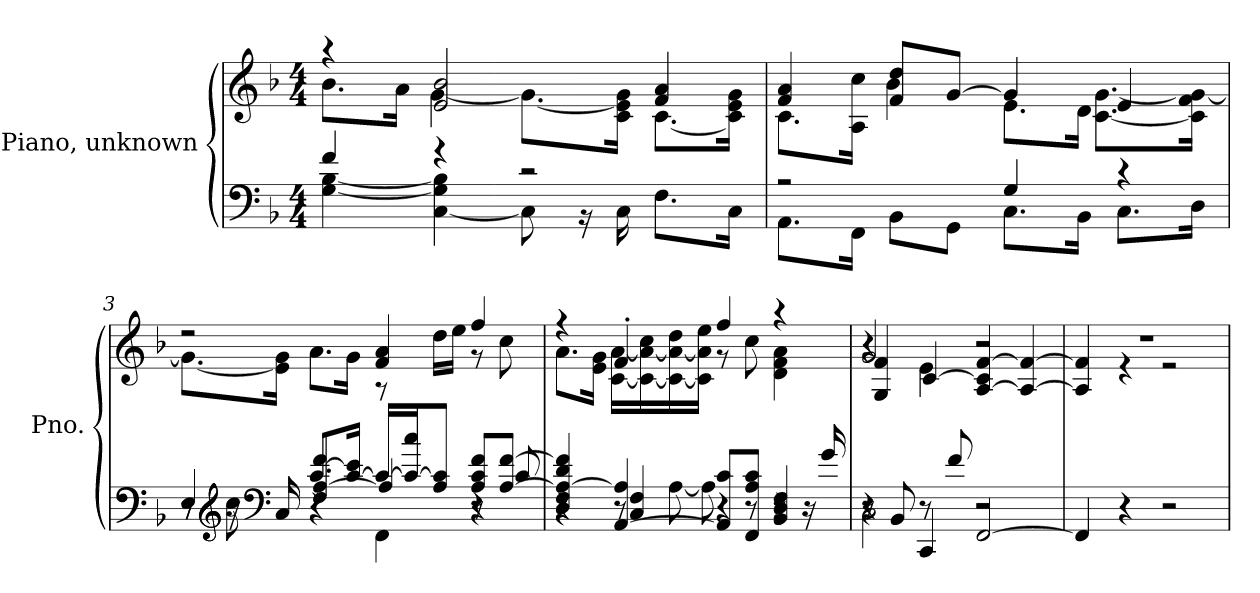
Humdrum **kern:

**kern	**kern
*part1	*part1
*staff2	*staff1
*I"Piano, unknown	*
*I'Pno.	*
*clefF4	*clefG2
*k[b-]	*k[b-]
*M4/4	*M4/4
*MM120	*MM120
=1	=1
*^	*^
4f/	[4G\ [4B-\	4r	8.b-\L
.	.	.	16a\Jk
4r	[4C\ 4G\] 4B-\]	2e/ 2b-/	[4g\
2r	8C\]	.	8.g\L_
.	16r	.	.
.	16C\	.	16c\ 16e\ 16g\]Jk
.	8.F\L	4f/ 4a/	[8.c\L
.	16C\Jk	.	16c\] 16e\ 16g\Jk
=2	=2	=2	=2
2r	8.AA\L	4f/ 4a/	8.c\L
.	16FF\Jk	.	16A\ 16cc\Jk
.	8BB-\L	8f/ 8dd/L	4b-\
.	8GG\J	[8g/J	.
4G/	8.C\L	4g/]	8.e\L
.	16BB-\Jk	.	16d\Jk
4r	8.C\L	4e/	[8.c\ [8.g\L
.	16D\Jk	.	16c\] 16f\ 16g\_Jk
=3	=3	=3	=3
*	*^	*	*
8r	8r	4E/	2r	8.g\L_
*clefG2	*	*	*	*
16r	8cc\	.	.	.
*clefF4	*	*	*	*
16C/	.	.	.	16e\ 16g\]Jk
[8.c/L	4r	4F/ [4A/ 4f/	.	8.a\L
16c/_ 16e/Jk	.	.	.	16g\Jk
16c/LL_	4FF\	4A/]	4f/ 4a/	8r
16c/_ 16cc/J	.	.	.	.
8A/ 8c/]J	.	.	.	16dd\LL
.	.	.	.	16ee\JJ
8A/ 8c/ 8f/L	4r	8r	4ff/	8r
[8A/ [8f/J	.	8c/	.	8cc\
!!LO:LB:g=z	!!
=4	=4	=4	=4	=4
4D/ 4F/ 4A/_ 4d/ 4f/]	4r	4r	4r	8.a\L
.	.	.	.	16e\ 16g\Jk
[4AA/ 4A/]	8r	4C/ 4F/	4f'/	[16c\ [16a\LL
.	.	.	.	16c\_ 16a\_ 16cc\
.	[8A\	.	.	16c\_ 16a\_ 16dd\
.	.	.	.	16c\] 16a\] 16ee\JJ
8AA/] 8c/L	8A\]	4r	4ff/	8r
8FF/ 8A/ 8c/J	8r	.	.	8cc\
8r	4r	4BB-/ 4D/ 4F/	4r	4d\ 4f\ 4a\
16r	.	.	.	.
16g/	.	.	.	.
=5	=5	=5	=5	=5
*	*	*	*	*^
8r	2C\	4r	2g/	4r	4G/ 4f/
8BB-/	.	.	.	.	.
8r	.	4CC/	.	4e\	[4c/
8f/	.	.	.	.	.
[2FF/	2r	2r	2r	2r	[4A/ 4c/] [4f/
.	.	.	.	.	4A/_ 4f/_
*v	*v	*v	*	*	*
*	*	*v	*v
=6	=6	=6
4FF/]	1r	4A/] 4f/]
4r	.	4r
2r	.	2r
*	*v	*v
=	=
*-	*-
